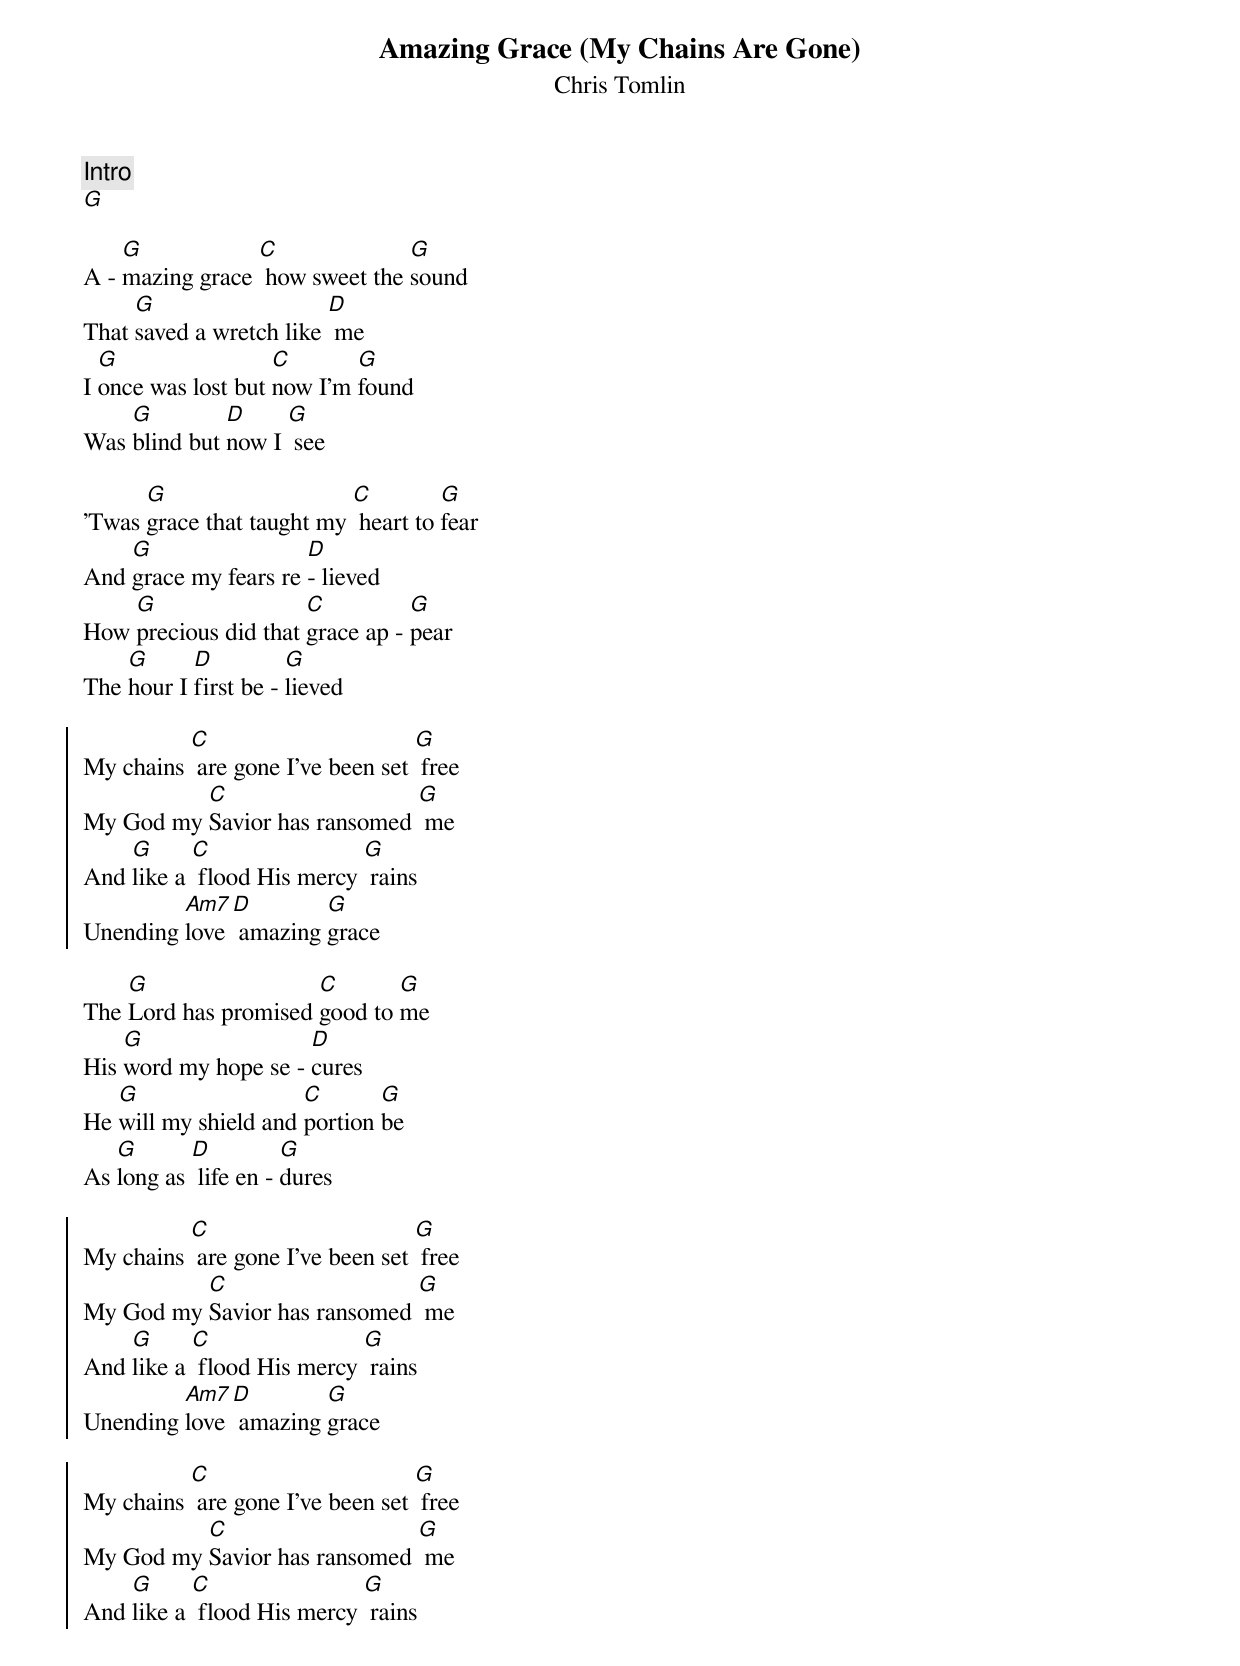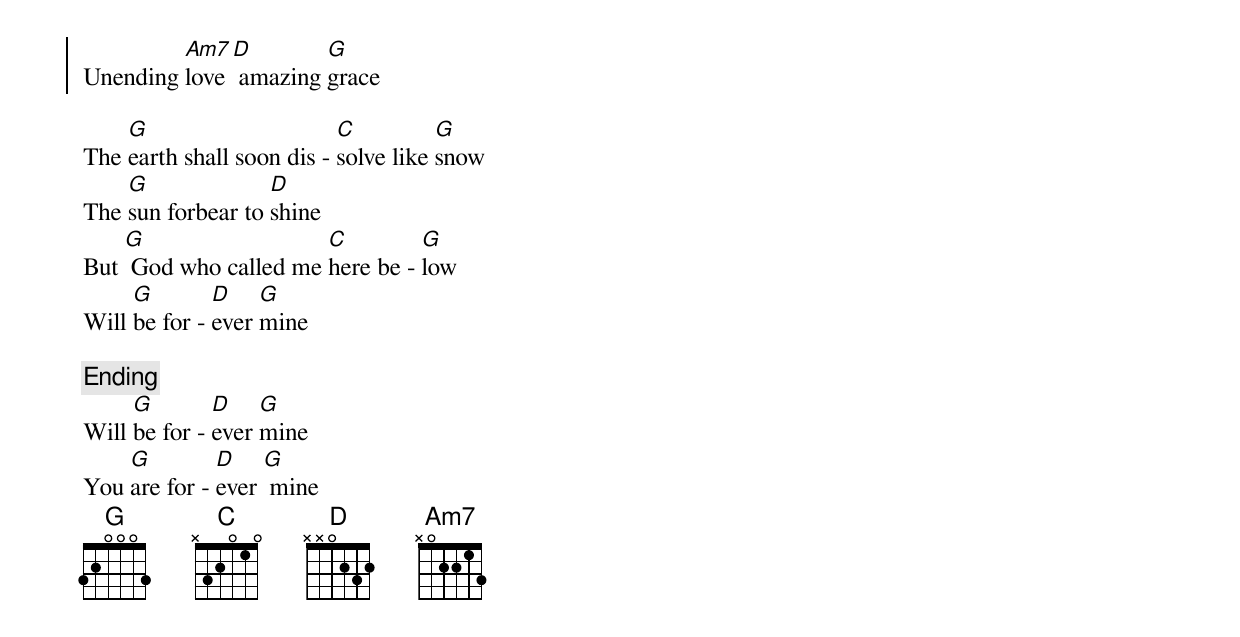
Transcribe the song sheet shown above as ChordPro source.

{title:Amazing Grace (My Chains Are Gone)}
{subtitle:Chris Tomlin}
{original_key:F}
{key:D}
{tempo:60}
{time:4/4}
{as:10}

{c:Intro}
[G]

A - [G]mazing grace [C] how sweet the [G]sound
That [G]saved a wretch like [D] me
I [G]once was lost but [C]now I'm [G]found
Was [G]blind but [D]now I [G] see

'Twas [G]grace that taught my [C] heart to [G]fear
And [G]grace my fears re [D]- lieved
How [G]precious did that [C]grace ap - [G]pear
The [G]hour I [D]first be - [G]lieved

{soc}
My chains [C] are gone I've been set [G] free
My God my [C]Savior has ransomed [G] me
And [G]like a [C] flood His mercy [G] rains
Unending [Am7]love [D] amazing [G]grace
{eoc}

The [G]Lord has promised [C]good to [G]me
His [G]word my hope se - [D]cures
He [G]will my shield and [C]portion [G]be
As [G]long as [D] life en - [G]dures

{soc}
My chains [C] are gone I've been set [G] free
My God my [C]Savior has ransomed [G] me
And [G]like a [C] flood His mercy [G] rains
Unending [Am7]love [D] amazing [G]grace

My chains [C] are gone I've been set [G] free
My God my [C]Savior has ransomed [G] me
And [G]like a [C] flood His mercy [G] rains
Unending [Am7]love [D] amazing [G]grace
{eoc}

The [G]earth shall soon dis - [C]solve like [G]snow
The [G]sun forbear to [D]shine
But [G] God who called me [C]here be - [G]low
Will [G]be for - [D]ever [G]mine

{c:Ending}
Will [G]be for - [D]ever [G]mine
You [G]are for - [D]ever [G] mine
